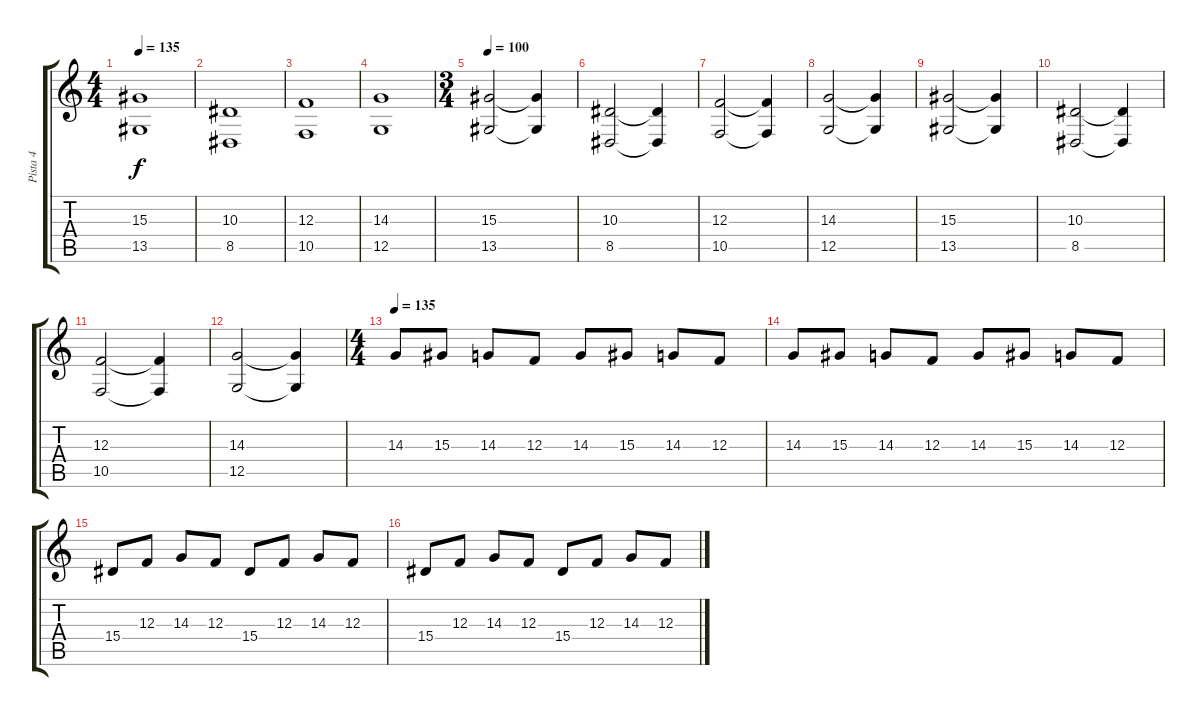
\track ("Pista 4" "Pista 4") {instrument stringensemble1}
\staff {score tabs}
\tuning (D4 A3 F3 C3 G2 C2) {hide}
\ts (4 4)
\tempo 135
\clef g2
\ks c
(15.3 13.5).1{dy f} |
(10.3 8.5).1 |
(12.3 10.5).1 |
(14.3 12.5).1 |
\ts (3 4)
\tempo 100
(15.3 13.5).2 (15.3{t} 13.5{t}).4 |
(10.3 8.5).2 (10.3{t} 8.5{t}).4 |
(12.3 10.5).2 (12.3{t} 10.5{t}).4 |
(14.3 12.5).2 (14.3{t} 12.5{t}).4 |
(15.3 13.5).2 (15.3{t} 13.5{t}).4 |
(10.3 8.5).2 (10.3{t} 8.5{t}).4 |
(12.3 10.5).2 (12.3{t} 10.5{t}).4 |
(14.3 12.5).2 (14.3{t} 12.5{t}).4 |
\ts (4 4)
\tempo 135
14.3.8 15.3.8 14.3.8 12.3.8 14.3.8 15.3.8 14.3.8 12.3.8 |
14.3.8 15.3.8 14.3.8 12.3.8 14.3.8 15.3.8 14.3.8 12.3.8 |
15.4.8 12.3.8 14.3.8 12.3.8 15.4.8 12.3.8 14.3.8 12.3.8 |
15.4.8 12.3.8 14.3.8 12.3.8 15.4.8 12.3.8 14.3.8 12.3.8
